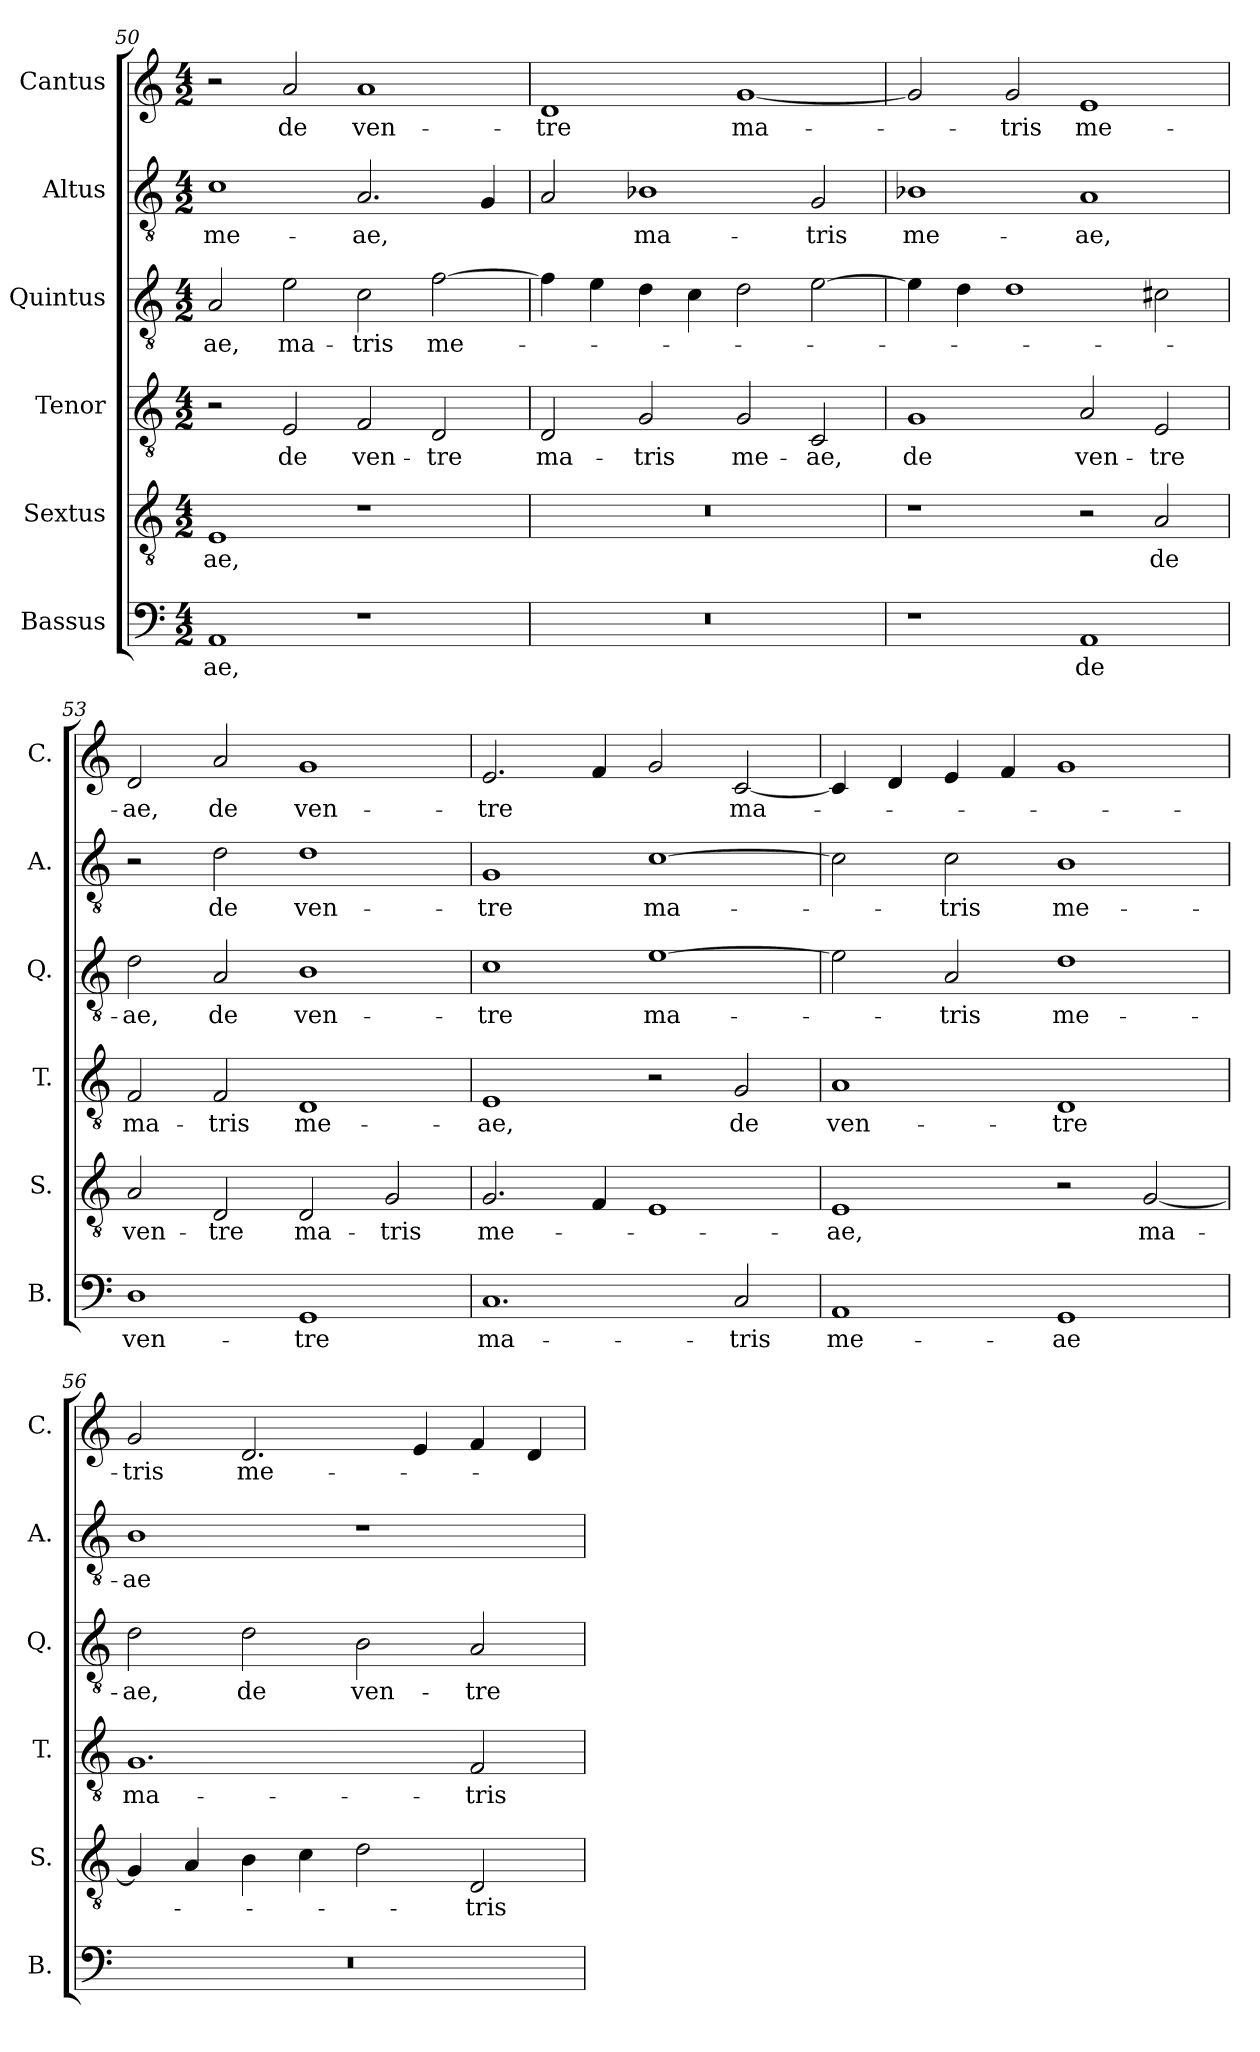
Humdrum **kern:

**kern	**text	**kern	**text	**kern	**text	**kern	**text	**kern	**text	**kern	**text
*part6	*part6	*part5	*part5	*part4	*part4	*part3	*part3	*part2	*part2	*part1	*part1
*staff6	*staff6	*staff5	*staff5	*staff4	*staff4	*staff3	*staff3	*staff2	*staff2	*staff1	*staff1
*I"Bassus	*	*I"Sextus	*	*I"Tenor	*	*I"Quintus	*	*I"Altus	*	*I"Cantus	*
*I'B.	*	*I'S.	*	*I'T.	*	*I'Q.	*	*I'A.	*	*I'C.	*
*clefF4	*	*clefGv2	*	*clefGv2	*	*clefGv2	*	*clefGv2	*	*clefG2	*
*k[]	*	*k[]	*	*k[]	*	*k[]	*	*k[]	*	*k[]	*
*M4/2	*	*M4/2	*	*M4/2	*	*M4/2	*	*M4/2	*	*M4/2	*
=50	=50	=50	=50	=50	=50	=50	=50	=50	=50	=50	=50
1AA	-ae,	1E	-ae,	2r	.	2A/	-ae,	1c	me-	2r	.
.	.	.	.	2E/	de	2e\	ma-	.	.	2a/	de
1r	.	1r	.	2F/	ven-	2c\	-tris	2.A/	-ae,	1a	ven-
.	.	.	.	2D/	-tre	[2f\	me-	.	.	.	.
.	.	.	.	.	.	.	.	4G/	.	.	.
=51	=51	=51	=51	=51	=51	=51	=51	=51	=51	=51	=51
0r	.	0r	.	2D/	ma-	4f\]	.	2A/	.	1d	-tre
.	.	.	.	.	.	4e\	.	.	.	.	.
.	.	.	.	2G/	-tris	4d\	.	1B-X	ma-	.	.
.	.	.	.	.	.	4c\	.	.	.	.	.
.	.	.	.	2G/	me-	2d\	.	.	.	[1g	ma-
.	.	.	.	2C/	-ae,	[2e\	.	2G/	-tris	.	.
=52	=52	=52	=52	=52	=52	=52	=52	=52	=52	=52	=52
1r	.	1r	.	1G	de	4e\]	.	1B-X	me-	2g/]	.
.	.	.	.	.	.	4d\	.	.	.	.	.
.	.	.	.	.	.	1d	.	.	.	2g/	-tris
1AA	de	2r	.	2A/	ven-	.	.	1A	-ae,	1e	me-
.	.	2A/	de	2E/	-tre	2c#X\	.	.	.	.	.
=53	=53	=53	=53	=53	=53	=53	=53	=53	=53	=53	=53
1D	ven-	2A/	ven-	2F/	ma-	2d\	-ae,	2r	.	2d/	-ae,
.	.	2D/	-tre	2F/	-tris	2A/	de	2d\	de	2a/	de
1GG	-tre	2D/	ma-	1D	me-	1B	ven-	1d	ven-	1g	ven-
.	.	2G/	-tris	.	.	.	.	.	.	.	.
!!LO:LB:g=z
=54	=54	=54	=54	=54	=54	=54	=54	=54	=54	=54	=54
1.C	ma-	2.G/	me-	1E	-ae,	1c	-tre	1G	-tre	2.e/	-tre
.	.	4F/	.	.	.	.	.	.	.	4f/	.
.	.	1E	.	2r	.	[1e	ma-	[1c	ma-	2g/	.
2C/	-tris	.	.	2G/	de	.	.	.	.	[2c/	ma-
=55	=55	=55	=55	=55	=55	=55	=55	=55	=55	=55	=55
1AA	me-	1E	-ae,	1A	ven-	2e\]	.	2c\]	.	4c/]	.
.	.	.	.	.	.	.	.	.	.	4d/	.
.	.	.	.	.	.	2A/	-tris	2c\	-tris	4e/	.
.	.	.	.	.	.	.	.	.	.	4f/	.
1GG	-ae	2r	.	1D	-tre	1d	me-	1B	me-	1g	.
.	.	[2G/	ma-	.	.	.	.	.	.	.	.
=56	=56	=56	=56	=56	=56	=56	=56	=56	=56	=56	=56
0r	.	4G/]	.	1.G	ma-	2d\	-ae,	1B	-ae	2g/	-tris
.	.	4A/	.	.	.	.	.	.	.	.	.
.	.	4B\	.	.	.	2d\	de	.	.	2.d/	me-
.	.	4c\	.	.	.	.	.	.	.	.	.
.	.	2d\	.	.	.	2B\	ven-	1r	.	.	.
.	.	.	.	.	.	.	.	.	.	4e/	.
.	.	2D/	-tris	2F/	-tris	2A/	-tre	.	.	4f/	.
.	.	.	.	.	.	.	.	.	.	4d/	.
=	=	=	=	=	=	=	=	=	=	=	=
*-	*-	*-	*-	*-	*-	*-	*-	*-	*-	*-	*-
